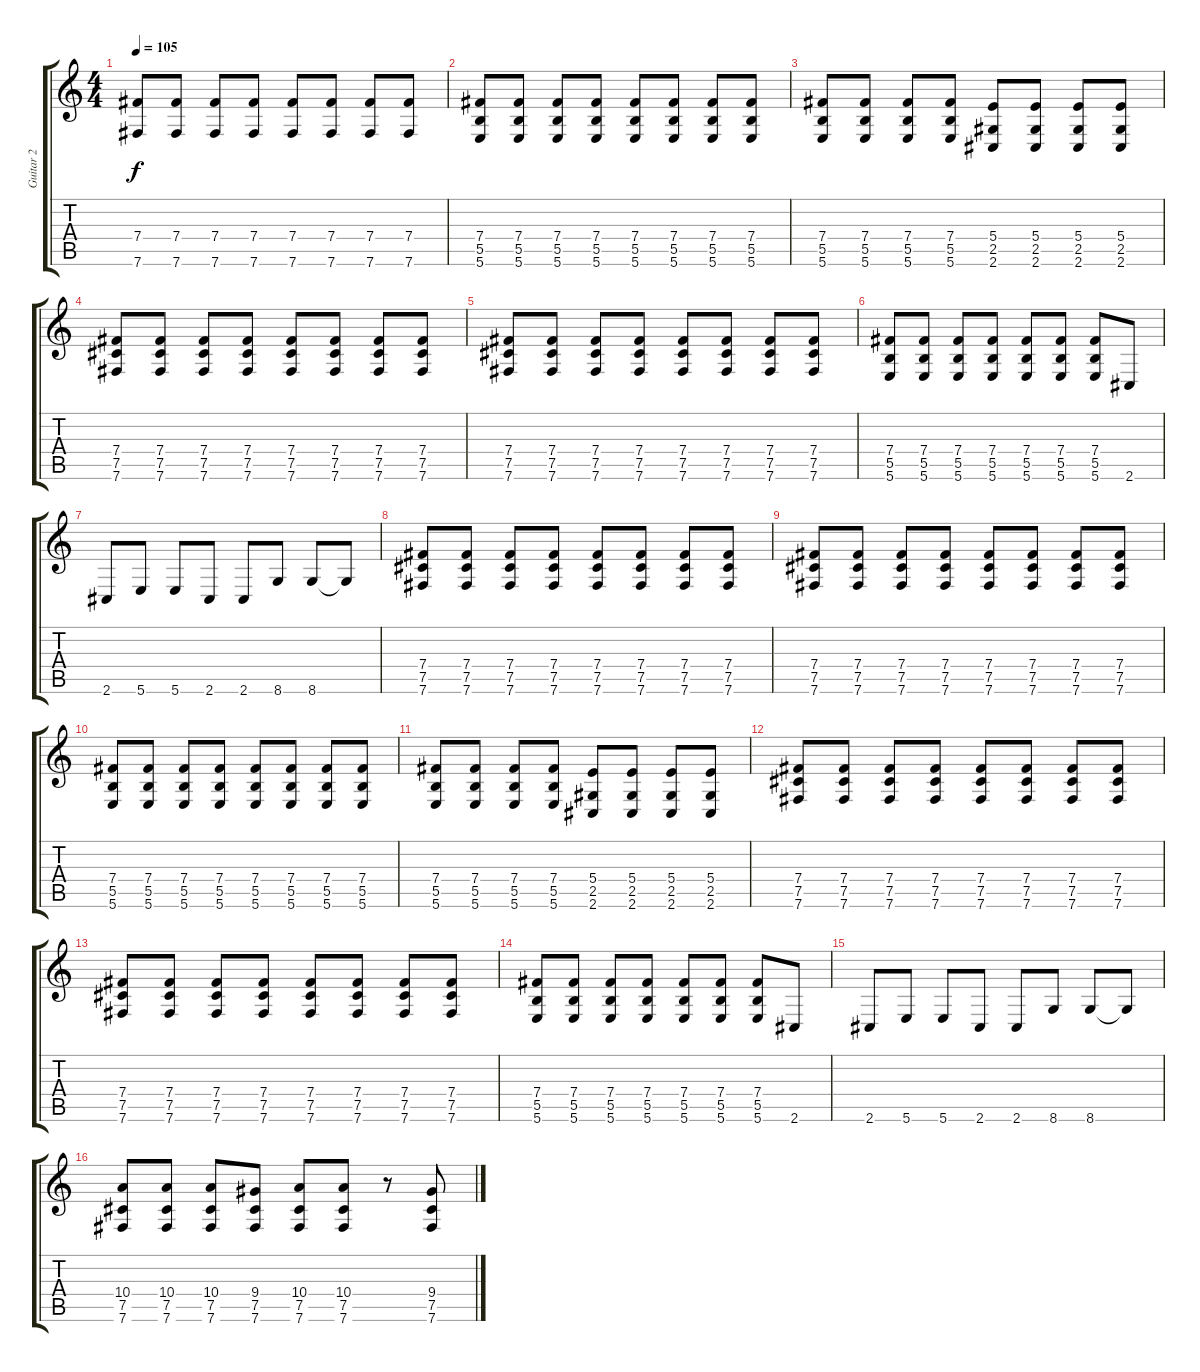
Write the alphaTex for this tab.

\track ("Guitar 2" "Guitar 2") {instrument overdrivenguitar}
\staff {score tabs}
\tuning (Db4 Ab3 E3 B2 Gb2 B1) {hide}
\ts (4 4)
\tempo 105
\clef g2
\ks c
(7.4 7.6).8{dy f} (7.4 7.6).8 (7.4 7.6).8 (7.4 7.6).8 (7.4 7.6).8 (7.4 7.6).8 (7.4 7.6).8 (7.4 7.6).8 |
(7.4 5.5 5.6).8 (7.4 5.5 5.6).8 (7.4 5.5 5.6).8 (7.4 5.5 5.6).8 (7.4 5.5 5.6).8 (7.4 5.5 5.6).8 (7.4 5.5 5.6).8 (7.4 5.5 5.6).8 |
(7.4 5.5 5.6).8 (7.4 5.5 5.6).8 (7.4 5.5 5.6).8 (7.4 5.5 5.6).8 (5.4 2.5 2.6).8 (5.4 2.5 2.6).8 (5.4 2.5 2.6).8 (5.4 2.5 2.6).8 |
(7.4 7.5 7.6).8 (7.4 7.5 7.6).8 (7.4 7.5 7.6).8 (7.4 7.5 7.6).8 (7.4 7.5 7.6).8 (7.4 7.5 7.6).8 (7.4 7.5 7.6).8 (7.4 7.5 7.6).8 |
(7.4 7.5 7.6).8 (7.4 7.5 7.6).8 (7.4 7.5 7.6).8 (7.4 7.5 7.6).8 (7.4 7.5 7.6).8 (7.4 7.5 7.6).8 (7.4 7.5 7.6).8 (7.4 7.5 7.6).8 |
(7.4 5.5 5.6).8 (7.4 5.5 5.6).8 (7.4 5.5 5.6).8 (7.4 5.5 5.6).8 (7.4 5.5 5.6).8 (7.4 5.5 5.6).8 (7.4 5.5 5.6).8 2.6.8 |
2.6.8 5.6.8 5.6.8 2.6.8 2.6.8 8.6.8 8.6.8 8.6{t}.8 |
(7.4 7.5 7.6).8{volume 13 instrument overdrivenguitar} (7.4 7.5 7.6).8 (7.4 7.5 7.6).8 (7.4 7.5 7.6).8 (7.4 7.5 7.6).8 (7.4 7.5 7.6).8 (7.4 7.5 7.6).8 (7.4 7.5 7.6).8 |
(7.4 7.5 7.6).8 (7.4 7.5 7.6).8 (7.4 7.5 7.6).8 (7.4 7.5 7.6).8 (7.4 7.5 7.6).8 (7.4 7.5 7.6).8 (7.4 7.5 7.6).8 (7.4 7.5 7.6).8 |
(7.4 5.5 5.6).8 (7.4 5.5 5.6).8 (7.4 5.5 5.6).8 (7.4 5.5 5.6).8 (7.4 5.5 5.6).8 (7.4 5.5 5.6).8 (7.4 5.5 5.6).8 (7.4 5.5 5.6).8 |
(7.4 5.5 5.6).8 (7.4 5.5 5.6).8 (7.4 5.5 5.6).8 (7.4 5.5 5.6).8 (5.4 2.5 2.6).8 (5.4 2.5 2.6).8 (5.4 2.5 2.6).8 (5.4 2.5 2.6).8 |
(7.4 7.5 7.6).8 (7.4 7.5 7.6).8 (7.4 7.5 7.6).8 (7.4 7.5 7.6).8 (7.4 7.5 7.6).8 (7.4 7.5 7.6).8 (7.4 7.5 7.6).8 (7.4 7.5 7.6).8 |
(7.4 7.5 7.6).8 (7.4 7.5 7.6).8 (7.4 7.5 7.6).8 (7.4 7.5 7.6).8 (7.4 7.5 7.6).8 (7.4 7.5 7.6).8 (7.4 7.5 7.6).8 (7.4 7.5 7.6).8 |
(7.4 5.5 5.6).8 (7.4 5.5 5.6).8 (7.4 5.5 5.6).8 (7.4 5.5 5.6).8 (7.4 5.5 5.6).8 (7.4 5.5 5.6).8 (7.4 5.5 5.6).8 2.6.8 |
2.6.8 5.6.8 5.6.8 2.6.8 2.6.8 8.6.8 8.6.8 8.6{t}.8 |
(10.4 7.5 7.6).8 (10.4 7.5 7.6).8 (10.4 7.5 7.6).8 (9.4 7.5 7.6).8 (10.4 7.5 7.6).8 (10.4 7.5 7.6).8 r.8 (9.4 7.5 7.6).8
